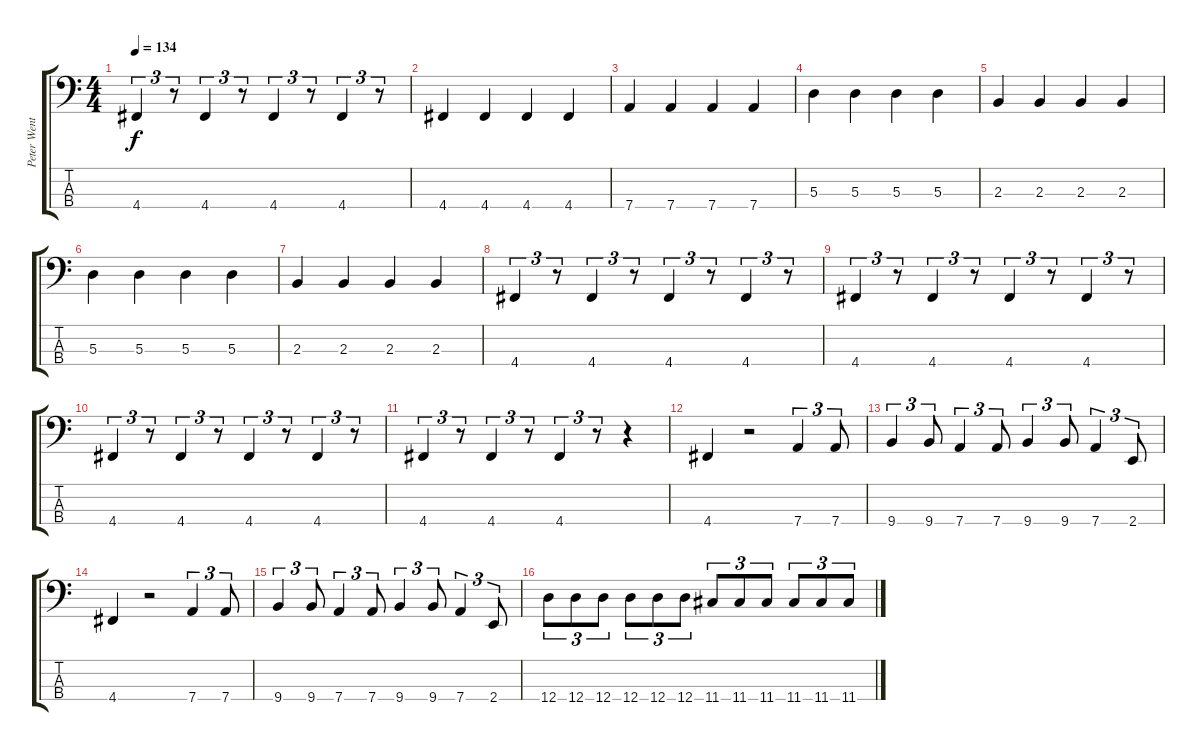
\track ("Peter Wentz (Bass)" "Peter Went") {instrument electricbasspick}
\staff {score tabs}
\tuning (G2 D2 A1 D1) {hide}
\ts (4 4)
\tempo 134
\clef f4
\ks c
4.4.4{tu (3 2) dy f} r.8{tu (3 2)} 4.4.4{tu (3 2)} r.8{tu (3 2)} 4.4.4{tu (3 2)} r.8{tu (3 2)} 4.4.4{tu (3 2)} r.8{tu (3 2)} |
4.4.4 4.4.4 4.4.4 4.4.4 |
7.4.4 7.4.4 7.4.4 7.4.4 |
5.3.4 5.3.4 5.3.4 5.3.4 |
2.3.4 2.3.4 2.3.4 2.3.4 |
5.3.4 5.3.4 5.3.4 5.3.4 |
2.3.4 2.3.4 2.3.4 2.3.4 |
4.4.4{tu (3 2)} r.8{tu (3 2)} 4.4.4{tu (3 2)} r.8{tu (3 2)} 4.4.4{tu (3 2)} r.8{tu (3 2)} 4.4.4{tu (3 2)} r.8{tu (3 2)} |
4.4.4{tu (3 2)} r.8{tu (3 2)} 4.4.4{tu (3 2)} r.8{tu (3 2)} 4.4.4{tu (3 2)} r.8{tu (3 2)} 4.4.4{tu (3 2)} r.8{tu (3 2)} |
4.4.4{tu (3 2)} r.8{tu (3 2)} 4.4.4{tu (3 2)} r.8{tu (3 2)} 4.4.4{tu (3 2)} r.8{tu (3 2)} 4.4.4{tu (3 2)} r.8{tu (3 2)} |
4.4.4{tu (3 2)} r.8{tu (3 2)} 4.4.4{tu (3 2)} r.8{tu (3 2)} 4.4.4{tu (3 2)} r.8{tu (3 2)} r.4 |
4.4.4 r.2 7.4.4{tu (3 2)} 7.4.8{tu (3 2)} |
9.4.4{tu (3 2)} 9.4.8{tu (3 2)} 7.4.4{tu (3 2)} 7.4.8{tu (3 2)} 9.4.4{tu (3 2)} 9.4.8{tu (3 2)} 7.4.4{tu (3 2)} 2.4.8{tu (3 2)} |
4.4.4 r.2 7.4.4{tu (3 2)} 7.4.8{tu (3 2)} |
9.4.4{tu (3 2)} 9.4.8{tu (3 2)} 7.4.4{tu (3 2)} 7.4.8{tu (3 2)} 9.4.4{tu (3 2)} 9.4.8{tu (3 2)} 7.4.4{tu (3 2)} 2.4.8{tu (3 2)} |
12.4.8{tu (3 2)} 12.4.8{tu (3 2)} 12.4.8{tu (3 2)} 12.4.8{tu (3 2)} 12.4.8{tu (3 2)} 12.4.8{tu (3 2)} 11.4.8{tu (3 2)} 11.4.8{tu (3 2)} 11.4.8{tu (3 2)} 11.4.8{tu (3 2)} 11.4.8{tu (3 2)} 11.4.8{tu (3 2)}
